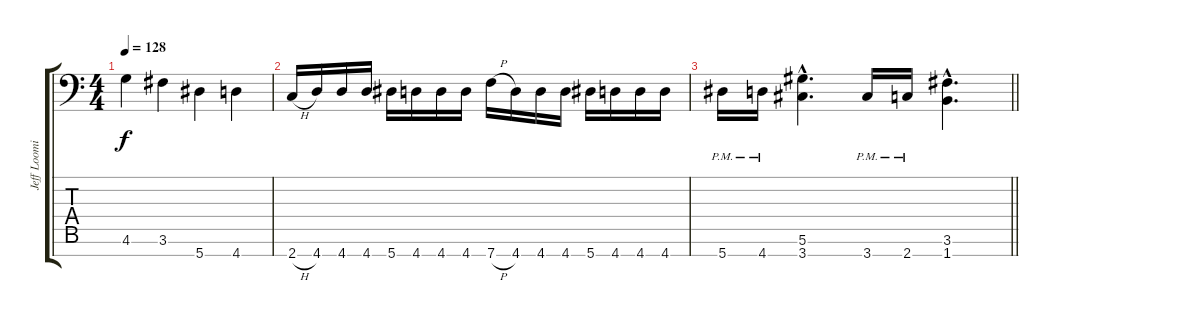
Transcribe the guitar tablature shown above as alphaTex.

\track ("Jeff Loomis Rhythm" "Jeff Loomi") {instrument distortionguitar}
\staff {score tabs}
\tuning (Eb4 Bb3 Gb3 Db3 Ab2 Eb2 Bb1) {hide}
\ts (4 4)
\tempo 128
\clef f4
\ks c
4.6.4{dy f} 3.6.4 5.7.4 4.7.4 |
2.7{h}.16 4.7.16 4.7.16 4.7.16 5.7.16 4.7.16 4.7.16 4.7.16 7.7{h}.16 4.7.16 4.7.16 4.7.16 5.7.16 4.7.16 4.7.16 4.7.16 |
\barLineRight lightlight
5.7{pm}.16 4.7{pm}.16 (5.6{hac} 3.7{hac}).4{d} 3.7{pm}.16 2.7{pm}.16 (3.6{hac} 1.7{hac}).4{d}
